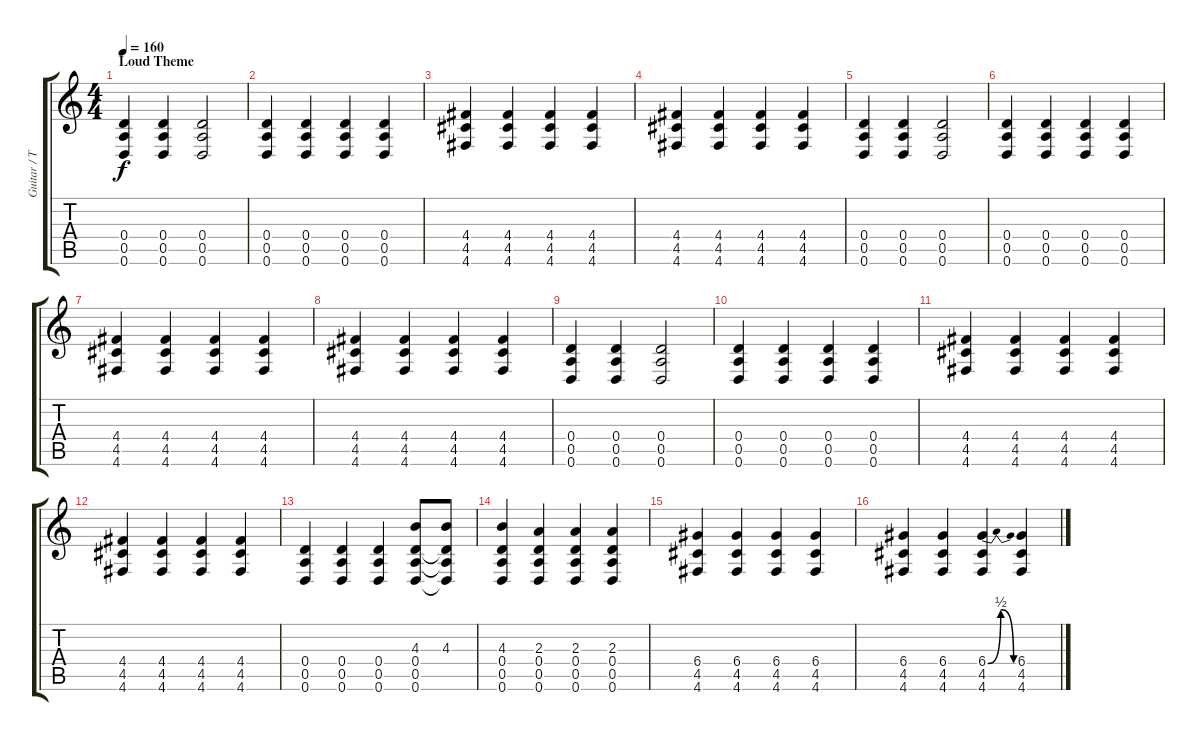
\track ("Guitar / Todd Wilkinson" "Guitar / T") {instrument overdrivenguitar}
\staff {score tabs}
\tuning (E4 B3 G3 D3 A2 D2) {hide}
\ts (4 4)
\section ("" "Loud Theme")
\tempo 160
\clef g2
\ks c
(0.4 0.5 0.6).4{dy f} (0.4 0.5 0.6).4 (0.4 0.5 0.6).2 |
(0.4 0.5 0.6).4 (0.4 0.5 0.6).4 (0.4 0.5 0.6).4 (0.4 0.5 0.6).4 |
(4.4 4.5 4.6).4 (4.4 4.5 4.6).4 (4.4 4.5 4.6).4 (4.4 4.5 4.6).4 |
(4.4 4.5 4.6).4 (4.4 4.5 4.6).4 (4.4 4.5 4.6).4 (4.4 4.5 4.6).4 |
(0.4 0.5 0.6).4 (0.4 0.5 0.6).4 (0.4 0.5 0.6).2 |
(0.4 0.5 0.6).4 (0.4 0.5 0.6).4 (0.4 0.5 0.6).4 (0.4 0.5 0.6).4 |
(4.4 4.5 4.6).4 (4.4 4.5 4.6).4 (4.4 4.5 4.6).4 (4.4 4.5 4.6).4 |
(4.4 4.5 4.6).4 (4.4 4.5 4.6).4 (4.4 4.5 4.6).4 (4.4 4.5 4.6).4 |
(0.4 0.5 0.6).4 (0.4 0.5 0.6).4 (0.4 0.5 0.6).2 |
(0.4 0.5 0.6).4 (0.4 0.5 0.6).4 (0.4 0.5 0.6).4 (0.4 0.5 0.6).4 |
(4.4 4.5 4.6).4 (4.4 4.5 4.6).4 (4.4 4.5 4.6).4 (4.4 4.5 4.6).4 |
(4.4 4.5 4.6).4 (4.4 4.5 4.6).4 (4.4 4.5 4.6).4 (4.4 4.5 4.6).4 |
(0.4 0.5 0.6).4 (0.4 0.5 0.6).4 (0.4 0.5 0.6).4 (4.3 0.4 0.5 0.6).8 (4.3 0.4{t} 0.5{t} 0.6{t}).8 |
(4.3 0.4 0.5 0.6).4 (2.3 0.4 0.5 0.6).4 (2.3 0.4 0.5 0.6).4 (2.3 0.4 0.5 0.6).4 |
(6.4 4.5 4.6).4 (6.4 4.5 4.6).4 (6.4 4.5 4.6).4 (6.4 4.5 4.6).4 |
(6.4 4.5 4.6).4 (6.4 4.5 4.6).4 (6.4{be (bendrelease 0 0 30 2 30 2 60 0)} 4.5 4.6).4 (6.4 4.5 4.6).4
